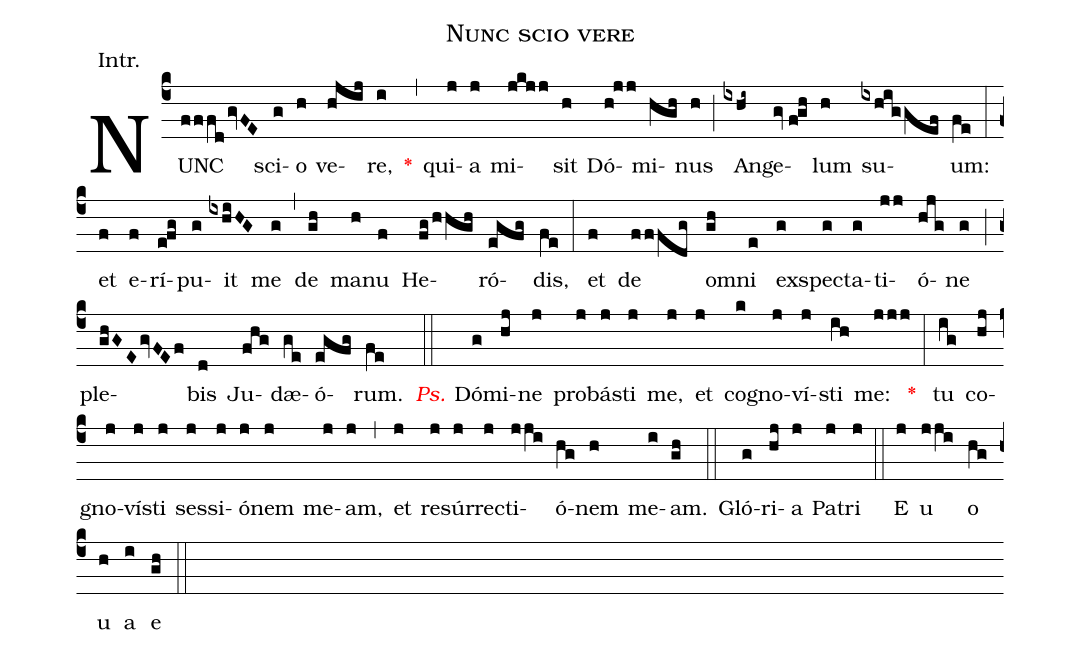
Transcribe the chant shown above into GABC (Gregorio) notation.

name:Nunc scio vere;
annotation:Intr.;
mode:III.;
office-part:Introit;
%%
(c4) NUNC(fffd/gvFE) sci(g)o(h) ve(hjij)re,(i) <v>\red{*}</v>(,) qui(j)a(j) mi(jkjj)sit(h) Dó(h!jj)mi(hgh)nus(h) (;) An(ixhi~)ge(gv//f!gh)lum(h) su(ixhiggef)um:(fe) (:) et(f) e(f)rí(e!fg)pu(g)it(ixhiHG) me(g) (,) de(gh) ma(h)nu(f) He(fg/hhgh)ró(egfg)dis,(fe) (:) et(f) de(fffdg) o(gh)mni(e) ex(g)spec(g)ta(g)ti(jj)ó(hjg)ne(g) (;) ple(ghGEgvFEf)bis(d) Ju(fhg)dæ(ge)ó(egfg)rum.(fe) (::) <v>\redit{Ps.}</v> Dó(g)mi(hj)ne(j) pro(j)bá(j)sti(j) me,(j) et(j) co(k)gno(j)ví(j)sti(ih) me:(jjj) <v>\red{*}</v>(:) tu(ig) co(hj)gno(j)ví(j)sti(j) ses(j)si(j)ó(j)nem(j) me(j)am,(j) (,) et(j) re(j)súr(j)rec(j)ti(jji)ó(hg)nem(h) me(i)am.(gh) (::) Gló(g)ri(hj)a(j) Pa(j)tri(j) (::) E(j) u(jji) o(hg) u(h) a(i) e(gh) (::)
